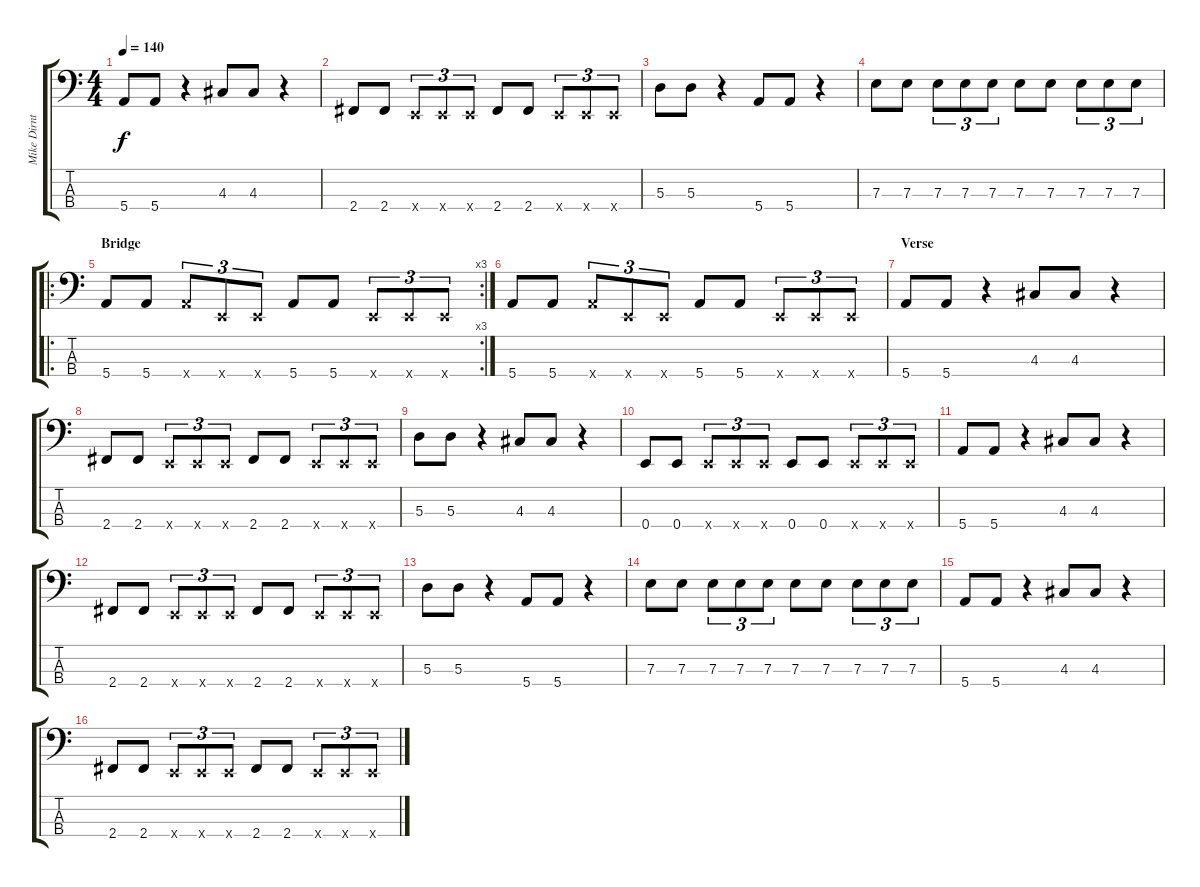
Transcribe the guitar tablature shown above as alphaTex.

\track ("Mike Dirnt" "Mike Dirnt") {instrument electricbasspick}
\staff {score tabs}
\tuning (G2 D2 A1 E1) {hide}
\ts (4 4)
\tempo 140
\clef f4
\ks c
5.4.8{dy f} 5.4.8 r.4 4.3.8 4.3.8 r.4 |
2.4.8 2.4.8 0.4{x}.8{tu (3 2)} 0.4{x}.8{tu (3 2)} 0.4{x}.8{tu (3 2)} 2.4.8 2.4.8 0.4{x}.8{tu (3 2)} 0.4{x}.8{tu (3 2)} 0.4{x}.8{tu (3 2)} |
5.3.8 5.3.8 r.4 5.4.8 5.4.8 r.4 |
7.3.8 7.3.8 7.3.8{tu (3 2)} 7.3.8{tu (3 2)} 7.3.8{tu (3 2)} 7.3.8 7.3.8 7.3.8{tu (3 2)} 7.3.8{tu (3 2)} 7.3.8{tu (3 2)} |
\ro
\rc 3
\section ("" "Bridge")
5.4.8 5.4.8 5.4{x}.8{tu (3 2)} 0.4{x}.8{tu (3 2)} 0.4{x}.8{tu (3 2)} 5.4.8 5.4.8 0.4{x}.8{tu (3 2)} 0.4{x}.8{tu (3 2)} 0.4{x}.8{tu (3 2)} |
5.4.8 5.4.8 5.4{x}.8{tu (3 2)} 0.4{x}.8{tu (3 2)} 0.4{x}.8{tu (3 2)} 5.4.8 5.4.8 0.4{x}.8{tu (3 2)} 0.4{x}.8{tu (3 2)} 0.4{x}.8{tu (3 2)} |
\section ("" "Verse")
5.4.8 5.4.8 r.4 4.3.8 4.3.8 r.4 |
2.4.8 2.4.8 0.4{x}.8{tu (3 2)} 0.4{x}.8{tu (3 2)} 0.4{x}.8{tu (3 2)} 2.4.8 2.4.8 0.4{x}.8{tu (3 2)} 0.4{x}.8{tu (3 2)} 0.4{x}.8{tu (3 2)} |
5.3.8 5.3.8 r.4 4.3.8 4.3.8 r.4 |
0.4.8 0.4.8 0.4{x}.8{tu (3 2)} 0.4{x}.8{tu (3 2)} 0.4{x}.8{tu (3 2)} 0.4.8 0.4.8 0.4{x}.8{tu (3 2)} 0.4{x}.8{tu (3 2)} 0.4{x}.8{tu (3 2)} |
5.4.8 5.4.8 r.4 4.3.8 4.3.8 r.4 |
2.4.8 2.4.8 0.4{x}.8{tu (3 2)} 0.4{x}.8{tu (3 2)} 0.4{x}.8{tu (3 2)} 2.4.8 2.4.8 0.4{x}.8{tu (3 2)} 0.4{x}.8{tu (3 2)} 0.4{x}.8{tu (3 2)} |
5.3.8 5.3.8 r.4 5.4.8 5.4.8 r.4 |
7.3.8 7.3.8 7.3.8{tu (3 2)} 7.3.8{tu (3 2)} 7.3.8{tu (3 2)} 7.3.8 7.3.8 7.3.8{tu (3 2)} 7.3.8{tu (3 2)} 7.3.8{tu (3 2)} |
5.4.8 5.4.8 r.4 4.3.8 4.3.8 r.4 |
2.4.8 2.4.8 0.4{x}.8{tu (3 2)} 0.4{x}.8{tu (3 2)} 0.4{x}.8{tu (3 2)} 2.4.8 2.4.8 0.4{x}.8{tu (3 2)} 0.4{x}.8{tu (3 2)} 0.4{x}.8{tu (3 2)}
